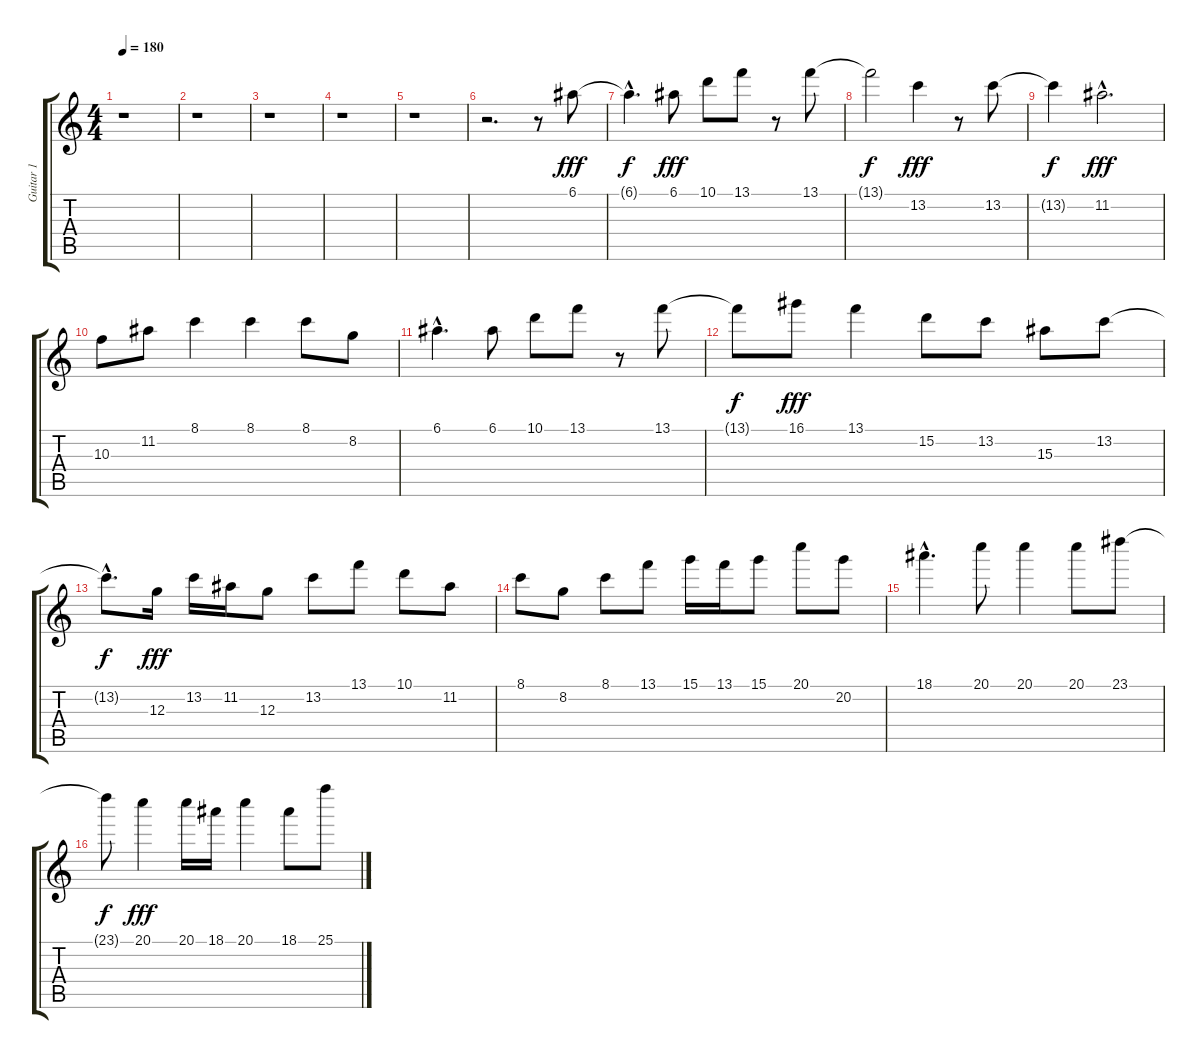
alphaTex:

\track ("Guitar 1" "Guitar 1") {instrument overdrivenguitar}
\staff {score tabs}
\tuning (E4 B3 G3 D3 A2 E2) {hide}
\ts (4 4)
\tempo 180
\clef g2
\ks c
r.1{dy fff} |
r.1 |
r.1 |
r.1 |
r.1 |
r.2{d} r.8 6.1.8 |
6.1{hac t}.4{d dy f} 6.1.8{dy fff} 10.1.8 13.1.8 r.8 13.1.8 |
13.1{t}.2{dy f} 13.2.4{dy fff} r.8 13.2.8 |
13.2{t}.4{dy f} 11.2{hac}.2{d dy fff} |
10.3.8 11.2.8 8.1.4 8.1.4 8.1.8 8.2.8 |
6.1{hac}.4{d} 6.1.8 10.1.8 13.1.8 r.8 13.1.8 |
13.1{t}.8{dy f} 16.1.8{dy fff} 13.1.4 15.2.8 13.2.8 15.3.8 13.2.8 |
13.2{hac t}.8{d dy f} 12.3.16{dy fff} 13.2.16 11.2.16 12.3.8 13.2.8 13.1.8 10.1.8 11.2.8 |
8.1.8 8.2.8 8.1.8 13.1.8 15.1.16 13.1.16 15.1.8 20.1.8 20.2.8 |
18.1{hac}.4{d} 20.1.8 20.1.4 20.1.8 23.1.8 |
23.1{t}.8{dy f} 20.1.4{dy fff} 20.1.16 18.1.16 20.1.4 18.1.8 25.1.8
